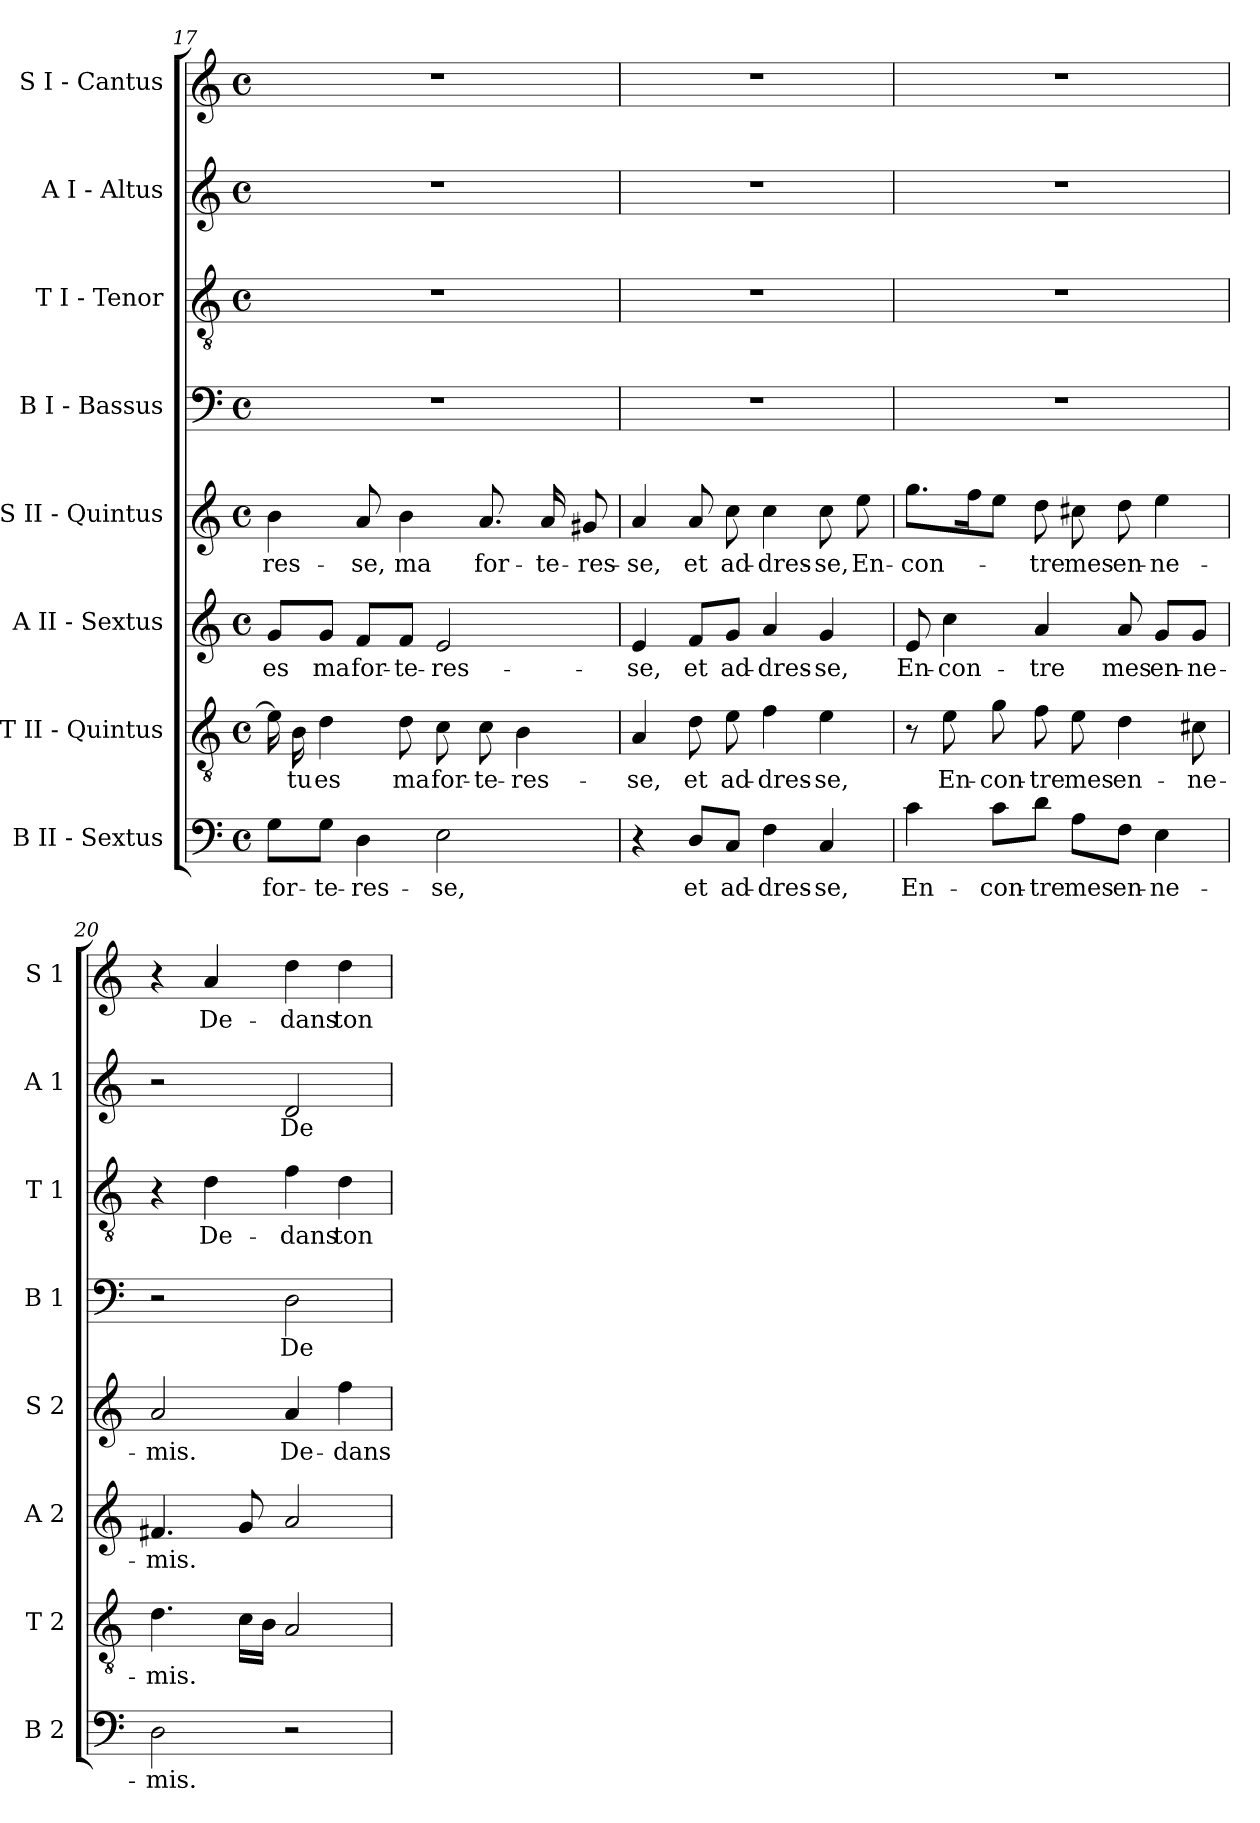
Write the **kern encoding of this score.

**kern	**text	**kern	**text	**kern	**text	**kern	**text	**kern	**text	**kern	**text	**kern	**text	**kern	**text
*part8	*part8	*part7	*part7	*part6	*part6	*part5	*part5	*part4	*part4	*part3	*part3	*part2	*part2	*part1	*part1
*staff8	*staff8	*staff7	*staff7	*staff6	*staff6	*staff5	*staff5	*staff4	*staff4	*staff3	*staff3	*staff2	*staff2	*staff1	*staff1
*I"B II - Sextus	*	*I"T II - Quintus	*	*I"A II - Sextus	*	*I"S II - Quintus	*	*I"B I - Bassus	*	*I"T I - Tenor	*	*I"A I - Altus	*	*I"S I - Cantus	*
*I'B 2	*	*I'T 2	*	*I'A 2	*	*I'S 2	*	*I'B 1	*	*I'T 1	*	*I'A 1	*	*I'S 1	*
*clefF4	*	*clefGv2	*	*clefG2	*	*clefG2	*	*clefF4	*	*clefGv2	*	*clefG2	*	*clefG2	*
*k[]	*	*k[]	*	*k[]	*	*k[]	*	*k[]	*	*k[]	*	*k[]	*	*k[]	*
*C:	*	*C:	*	*C:	*	*C:	*	*C:	*	*C:	*	*C:	*	*C:	*
*M4/4	*	*M4/4	*	*M4/4	*	*M4/4	*	*M4/4	*	*M4/4	*	*M4/4	*	*M4/4	*
*met(c)	*	*met(c)	*	*met(c)	*	*met(c)	*	*met(c)	*	*met(c)	*	*met(c)	*	*met(c)	*
=17	=17	=17	=17	=17	=17	=17	=17	=17	=17	=17	=17	=17	=17	=17	=17
!	!LO:LY:b	!	!	!	!LO:LY:b	!	!LO:LY:b	!	!	!	!	!	!	!	!
8G\L	for-	16e\]	.	8g/L	es	4b\	-res-	1r	.	1r	.	1r	.	1r	.
!	!	!	!LO:LY:b	!	!	!	!	!	!	!	!	!	!	!	!
.	.	16B\	tu	.	.	.	.	.	.	.	.	.	.	.	.
!	!LO:LY:b	!	!LO:LY:b	!	!LO:LY:b	!	!	!	!	!	!	!	!	!	!
8G\J	-te-	4d\	es	8g/J	ma	.	.	.	.	.	.	.	.	.	.
!	!LO:LY:b	!	!	!	!LO:LY:b	!	!LO:LY:b	!	!	!	!	!	!	!	!
4D\	-res-	.	.	8f/L	for-	8a/	-se,	.	.	.	.	.	.	.	.
!	!	!	!LO:LY:b	!	!LO:LY:b	!	!LO:LY:b	!	!	!	!	!	!	!	!
.	.	8d\	ma	8f/J	-te-	4b\	ma	.	.	.	.	.	.	.	.
!	!LO:LY:b	!	!LO:LY:b	!	!LO:LY:b	!	!	!	!	!	!	!	!	!	!
2E\	-se,	8c\	for-	2e/	-res-	.	.	.	.	.	.	.	.	.	.
!	!	!	!LO:LY:b	!	!	!	!LO:LY:b	!	!	!	!	!	!	!	!
.	.	8c\	-te-	.	.	8.a/	for-	.	.	.	.	.	.	.	.
!	!	!	!LO:LY:b	!	!	!	!	!	!	!	!	!	!	!	!
.	.	4B\	-res-	.	.	.	.	.	.	.	.	.	.	.	.
!	!	!	!	!	!	!	!LO:LY:b	!	!	!	!	!	!	!	!
.	.	.	.	.	.	16a/	-te-	.	.	.	.	.	.	.	.
!	!	!	!	!	!	!	!LO:LY:b	!	!	!	!	!	!	!	!
.	.	.	.	.	.	8g#X/	-res-	.	.	.	.	.	.	.	.
=18	=18	=18	=18	=18	=18	=18	=18	=18	=18	=18	=18	=18	=18	=18	=18
!	!	!	!LO:LY:b	!	!LO:LY:b	!	!LO:LY:b	!	!	!	!	!	!	!	!
4r	.	4A/	-se,	4e/	-se,	4a/	-se,	1r	.	1r	.	1r	.	1r	.
!	!LO:LY:b	!	!LO:LY:b	!	!LO:LY:b	!	!LO:LY:b	!	!	!	!	!	!	!	!
8D/L	et	8d\	et	8f/L	et	8a/	et	.	.	.	.	.	.	.	.
!	!LO:LY:b	!	!LO:LY:b	!	!LO:LY:b	!	!LO:LY:b	!	!	!	!	!	!	!	!
8C/J	ad-	8e\	ad-	8g/J	ad-	8cc\	ad-	.	.	.	.	.	.	.	.
!	!LO:LY:b	!	!LO:LY:b	!	!LO:LY:b	!	!LO:LY:b	!	!	!	!	!	!	!	!
4F\	-dres-	4f\	-dres-	4a/	-dres-	4cc\	-dres-	.	.	.	.	.	.	.	.
!	!LO:LY:b	!	!LO:LY:b	!	!LO:LY:b	!	!LO:LY:b	!	!	!	!	!	!	!	!
4C/	-se,	4e\	-se,	4g/	-se,	8cc\	-se,	.	.	.	.	.	.	.	.
!	!	!	!	!	!	!	!LO:LY:b	!	!	!	!	!	!	!	!
.	.	.	.	.	.	8ee\	En-	.	.	.	.	.	.	.	.
!!LO:LB:g=z
=19	=19	=19	=19	=19	=19	=19	=19	=19	=19	=19	=19	=19	=19	=19	=19
!	!LO:LY:b	!	!	!	!LO:LY:b	!	!LO:LY:b	!	!	!	!	!	!	!	!
4c\	En-	8r	.	8e/	En-	8.gg\L	-con-	1r	.	1r	.	1r	.	1r	.
!	!	!	!LO:LY:b	!	!LO:LY:b	!	!	!	!	!	!	!	!	!	!
.	.	8e\	En-	4cc\	-con-	.	.	.	.	.	.	.	.	.	.
.	.	.	.	.	.	16ff\k	.	.	.	.	.	.	.	.	.
!	!LO:LY:b	!	!LO:LY:b	!	!	!	!	!	!	!	!	!	!	!	!
8c\L	-con-	8g\	-con-	.	.	8ee\J	.	.	.	.	.	.	.	.	.
!	!LO:LY:b	!	!LO:LY:b	!	!LO:LY:b	!	!LO:LY:b	!	!	!	!	!	!	!	!
8d\J	-tre	8f\	-tre	4a/	-tre	8dd\	-tre	.	.	.	.	.	.	.	.
!	!LO:LY:b	!	!LO:LY:b	!	!	!	!LO:LY:b	!	!	!	!	!	!	!	!
8A\L	mes	8e\	mes	.	.	8cc#X\	mes	.	.	.	.	.	.	.	.
!	!LO:LY:b	!	!LO:LY:b	!	!LO:LY:b	!	!LO:LY:b	!	!	!	!	!	!	!	!
8F\J	en-	4d\	en-	8a/	mes	8dd\	en-	.	.	.	.	.	.	.	.
!	!LO:LY:b	!	!	!	!LO:LY:b	!	!LO:LY:b	!	!	!	!	!	!	!	!
4E\	-ne-	.	.	8g/L	en-	4ee\	-ne-	.	.	.	.	.	.	.	.
!	!	!	!LO:LY:b	!	!LO:LY:b	!	!	!	!	!	!	!	!	!	!
.	.	8c#X\	-ne-	8g/J	-ne-	.	.	.	.	.	.	.	.	.	.
=20	=20	=20	=20	=20	=20	=20	=20	=20	=20	=20	=20	=20	=20	=20	=20
!	!LO:LY:b	!	!LO:LY:b	!	!LO:LY:b	!	!LO:LY:b	!	!	!	!	!	!	!	!
2D\	-mis.	4.d\	-mis.	4.f#X/	-mis.	2a/	-mis.	2r	.	4r	.	2r	.	4r	.
!	!	!	!	!	!	!	!	!	!	!	!LO:LY:b	!	!	!	!LO:LY:b
.	.	.	.	.	.	.	.	.	.	4d\	De-	.	.	4a/	De-
.	.	16c\LL	.	8g/	.	.	.	.	.	.	.	.	.	.	.
.	.	16B\JJ	.	.	.	.	.	.	.	.	.	.	.	.	.
!	!	!	!	!	!	!	!LO:LY:b	!	!LO:LY:b	!	!LO:LY:b	!	!LO:LY:b	!	!LO:LY:b
2r	.	2A/	.	2a/	.	4a/	De-	2D\	De-	4f\	-dans	2d/	De-	4dd\	-dans
!	!	!	!	!	!	!	!LO:LY:b	!	!	!	!LO:LY:b	!	!	!	!LO:LY:b
.	.	.	.	.	.	4ff\	-dans	.	.	4d\	ton	.	.	4dd\	ton
=	=	=	=	=	=	=	=	=	=	=	=	=	=	=	=
*-	*-	*-	*-	*-	*-	*-	*-	*-	*-	*-	*-	*-	*-	*-	*-
